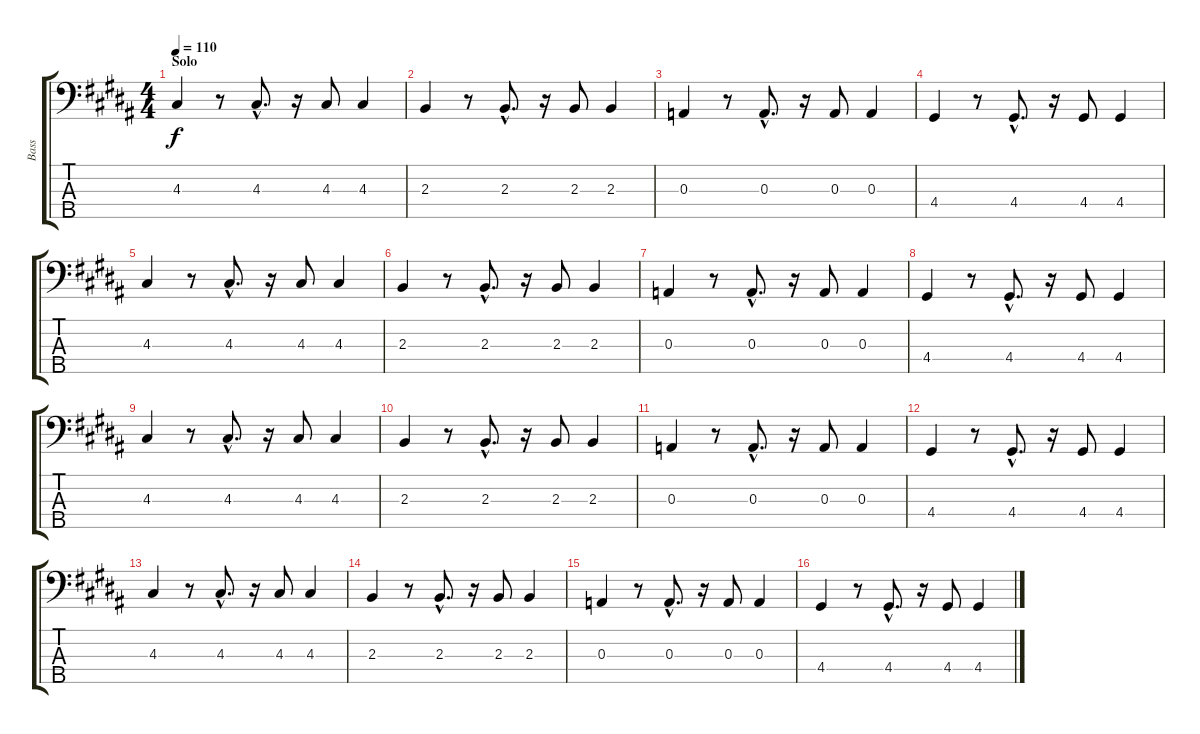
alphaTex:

\track ("Bass" "Bass") {instrument electricbassfinger}
\staff {score tabs}
\tuning (G2 D2 A1 E1 B0) {hide}
\ts (4 4)
\section ("" "Solo")
\tempo 110
\clef f4
\ks b
4.3.4{dy f} r.8 4.3{hac}.8{d} r.16 4.3.8 4.3.4 |
2.3.4 r.8 2.3{hac}.8{d} r.16 2.3.8 2.3.4 |
0.3.4 r.8 0.3{hac}.8{d} r.16 0.3.8 0.3.4 |
4.4.4 r.8 4.4{hac}.8{d} r.16 4.4.8 4.4.4 |
4.3.4 r.8 4.3{hac}.8{d} r.16 4.3.8 4.3.4 |
2.3.4 r.8 2.3{hac}.8{d} r.16 2.3.8 2.3.4 |
0.3.4 r.8 0.3{hac}.8{d} r.16 0.3.8 0.3.4 |
4.4.4 r.8 4.4{hac}.8{d} r.16 4.4.8 4.4.4 |
4.3.4 r.8 4.3{hac}.8{d} r.16 4.3.8 4.3.4 |
2.3.4 r.8 2.3{hac}.8{d} r.16 2.3.8 2.3.4 |
0.3.4 r.8 0.3{hac}.8{d} r.16 0.3.8 0.3.4 |
4.4.4 r.8 4.4{hac}.8{d} r.16 4.4.8 4.4.4 |
4.3.4 r.8 4.3{hac}.8{d} r.16 4.3.8 4.3.4 |
2.3.4 r.8 2.3{hac}.8{d} r.16 2.3.8 2.3.4 |
0.3.4 r.8 0.3{hac}.8{d} r.16 0.3.8 0.3.4 |
4.4.4 r.8 4.4{hac}.8{d} r.16 4.4.8 4.4.4
